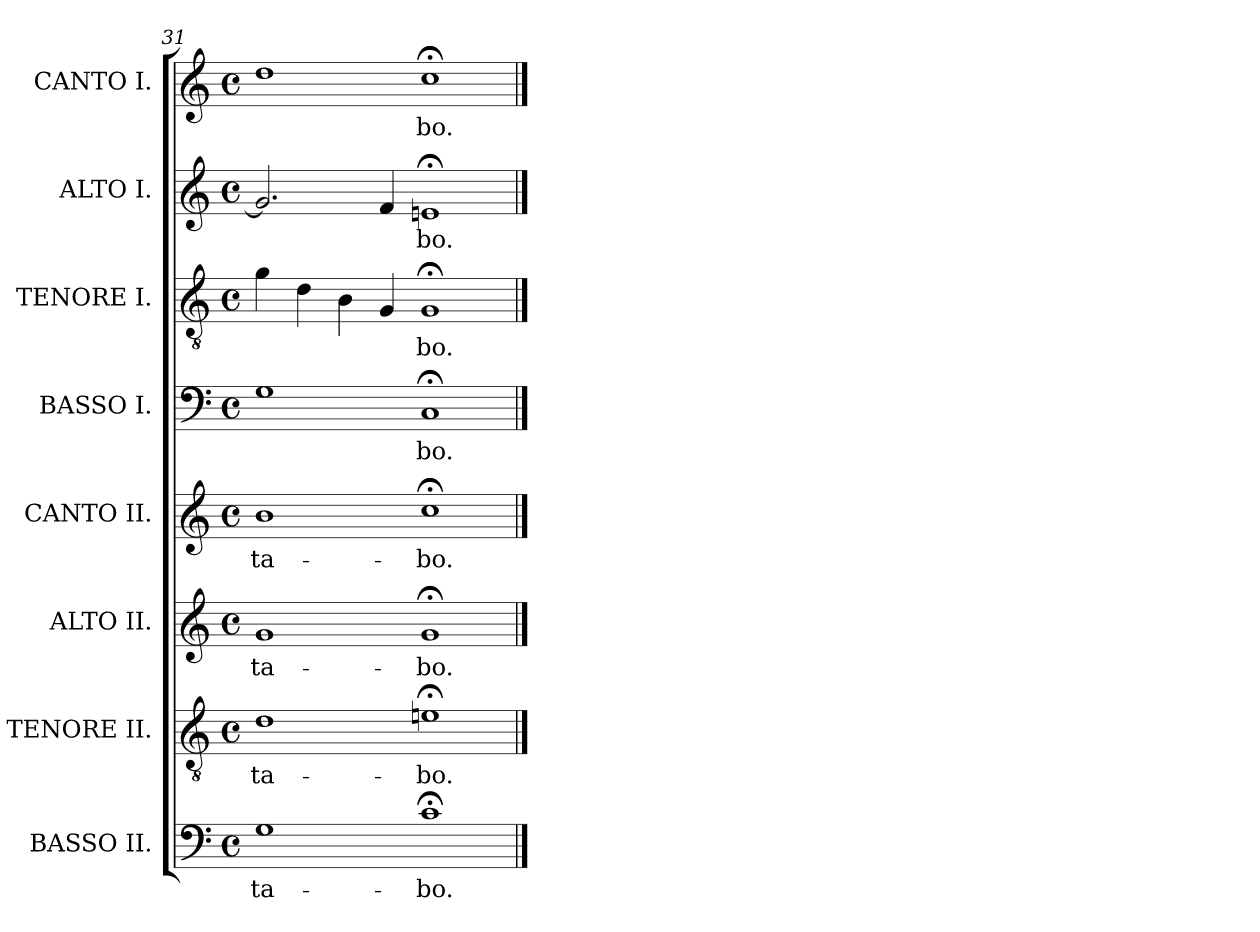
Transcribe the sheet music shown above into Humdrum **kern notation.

**kern	**text	**kern	**text	**kern	**text	**kern	**text	**kern	**text	**kern	**text	**kern	**text	**kern	**text
*part8	*part8	*part7	*part7	*part6	*part6	*part5	*part5	*part4	*part4	*part3	*part3	*part2	*part2	*part1	*part1
*staff8	*staff8	*staff7	*staff7	*staff6	*staff6	*staff5	*staff5	*staff4	*staff4	*staff3	*staff3	*staff2	*staff2	*staff1	*staff1
*I"BASSO II.	*	*I"TENORE II.	*	*I"ALTO II.	*	*I"CANTO II.	*	*I"BASSO I.	*	*I"TENORE I.	*	*I"ALTO I.	*	*I"CANTO I.	*
*clefF4	*	*clefGv2	*	*clefG2	*	*clefG2	*	*clefF4	*	*clefGv2	*	*clefG2	*	*clefG2	*
*k[]	*	*k[]	*	*k[]	*	*k[]	*	*k[]	*	*k[]	*	*k[]	*	*k[]	*
*M4/2	*	*M4/2	*	*M4/2	*	*M4/2	*	*M4/2	*	*M4/2	*	*M4/2	*	*M4/2	*
*met(c)	*	*met(c)	*	*met(c)	*	*met(c)	*	*met(c)	*	*met(c)	*	*met(c)	*	*met(c)	*
=31	=31	=31	=31	=31	=31	=31	=31	=31	=31	=31	=31	=31	=31	=31	=31
!	!LO:LY:b	!	!LO:LY:b	!	!LO:LY:b	!	!LO:LY:b	!	!	!	!	!	!	!	!
1G	-ta-	1d	-ta-	1g	-ta-	1b	-ta-	1G	.	4g\	.	2.g/]	.	1dd	.
.	.	.	.	.	.	.	.	.	.	4d\	.	.	.	.	.
.	.	.	.	.	.	.	.	.	.	4B\	.	.	.	.	.
.	.	.	.	.	.	.	.	.	.	4G/	.	4f/	.	.	.
!	!LO:LY:b	!	!LO:LY:b	!	!LO:LY:b	!	!LO:LY:b	!	!LO:LY:b	!	!LO:LY:b	!	!LO:LY:b	!	!LO:LY:b
1c;<	-bo.	1en;<	-bo.	1g;<	-bo.	1cc;<	-bo.	1C;<	-bo.	1G;<	-bo.	1en;<	-bo.	1cc;<	-bo.
==	==	==	==	==	==	==	==	==	==	==	==	==	==	==	==
*-	*-	*-	*-	*-	*-	*-	*-	*-	*-	*-	*-	*-	*-	*-	*-
